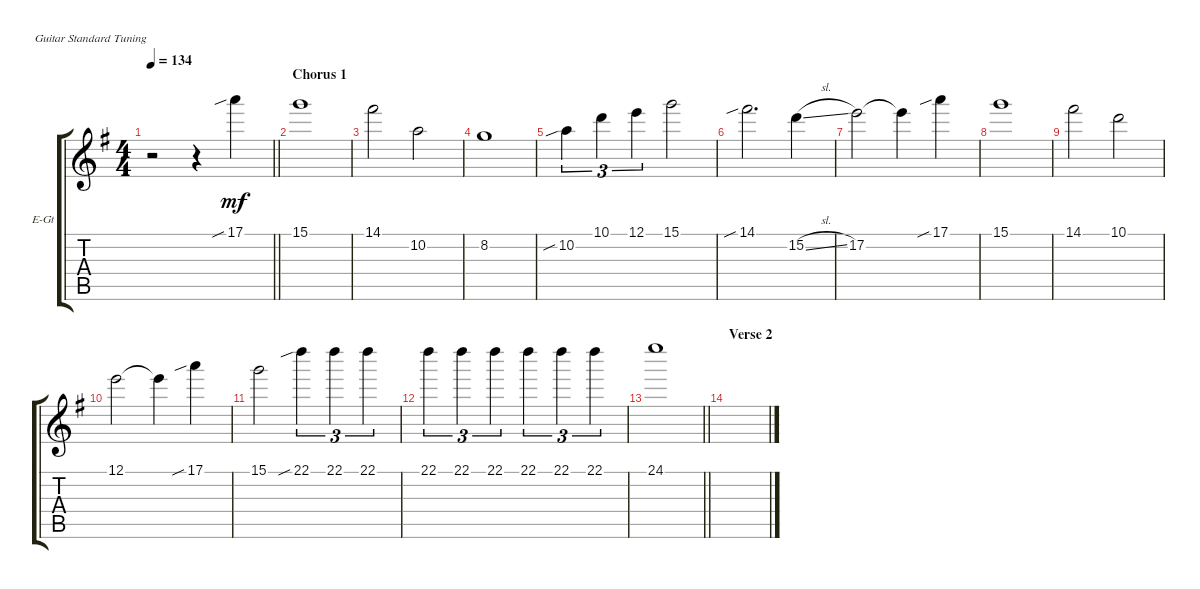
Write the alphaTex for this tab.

\bracketExtendMode groupsimilarinstruments
\firstSystemTrackNameOrientation horizontal
\otherSystemsTrackNameOrientation horizontal
\track ("guitar solo left (Rodion Kravkl)" "E-Gt") {instrument distortionguitar}
\staff {score tabs}
\tuning (E4 B3 G3 D3 A2 E2)
\ts (4 4)
\tempo 134
\clef g2
\scale
0.333333
\barLineRight lightlight
\ks eminor
r.2{dy mf} r.4 17.1{sib}.4 |
\section ("" "Chorus 1")
\scale
0.333333 15.1.1 |
\scale
0.333333 14.1.2 10.2.2 |
\scale
0.333333 8.2.1 |
\scale
0.333333 10.2{sib}.4{tu (3 2)} 10.1.4{tu (3 2)} 12.1.4{tu (3 2)} 15.1.2 |
\scale
0.333333 14.1{sib}.2{d} 15.2{sl}.4 |
\scale
0.333333 17.2.2 17.2{t}.4 17.1{sib}.4 |
\scale
0.333333 15.1.1 |
\scale
0.333333 14.1.2 10.1.2 |
\scale
0.333333 12.1.2 12.1{t}.4 17.1{sib}.4 |
\scale
0.333333 15.1.2 22.1{sib}.4{tu (3 2)} 22.1.4{tu (3 2)} 22.1.4{tu (3 2)} |
\scale
0.333333 22.1.4{tu (3 2)} 22.1.4{tu (3 2)} 22.1.4{tu (3 2)} 22.1.4{tu (3 2)} 22.1.4{tu (3 2)} 22.1.4{tu (3 2)} |
\scale
0.333333
\barLineRight lightlight
24.1.1 |
\section ("" "Verse 2")
\scale
0.333333 |
\scale
0.333333 |
\scale
0.333333
